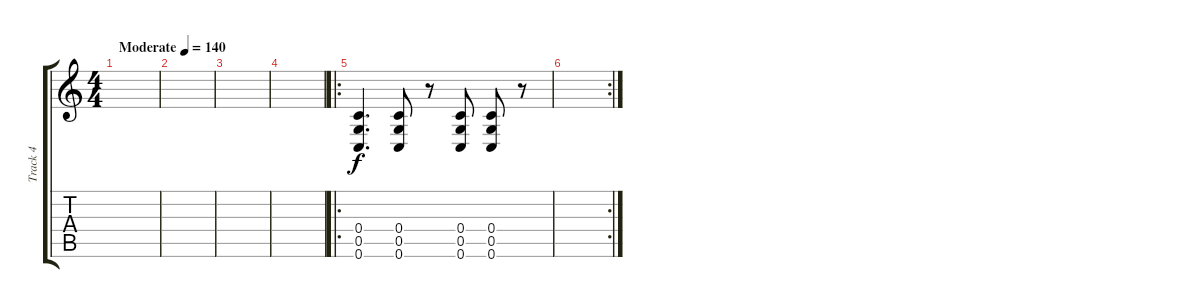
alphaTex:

\track ("Track 4" "Track 4") {instrument distortionguitar}
\staff {score tabs}
\tuning (D4 A3 F3 C3 G2 C2) {hide}
\ts (4 4)
\tempo (140 "Moderate")
\clef g2
\ks c
|
|
|
|
\ro
(0.4 0.5 0.6).4{d} (0.4 0.5 0.6).8 r.8 (0.4 0.5 0.6).8 (0.4 0.5 0.6).8 r.8 |
\rc 2
